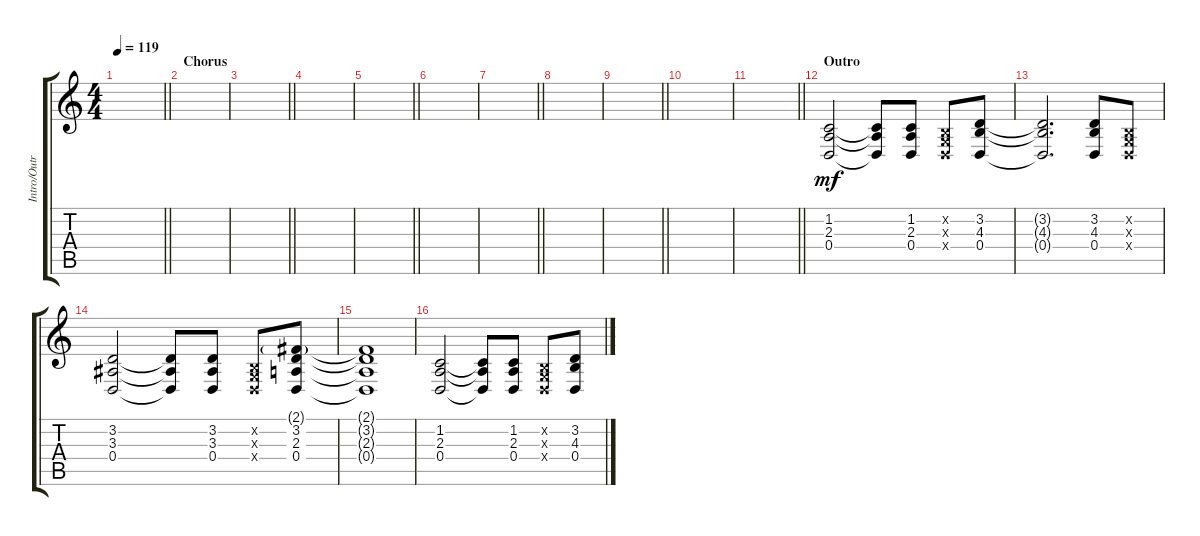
\track ("Intro/Outro Guitar" "Intro/Outr") {instrument pad4choir}
\staff {score tabs}
\tuning (E4 B3 G3 D3 A2 E2) {hide}
\ts (4 4)
\tempo 119
\clef g2
\barLineRight lightlight
\ks c
|
\section ("" "Chorus")
|
\barLineRight lightlight
|
|
\barLineRight lightlight
|
|
\barLineRight lightlight
|
|
\barLineRight lightlight
|
|
\barLineRight lightlight
|
\section ("" "Outro")
(1.2 2.3 0.4).2{dy mf instrument electricguitarjazz} (1.2{t} 2.3{t} 0.4{t}).8 (1.2 2.3 0.4).8 (0.2{x} 0.3{x} 0.4{x}).8 (3.2 4.3 0.4).8 |
(3.2{t} 4.3{t} 0.4{t}).2{d} (3.2 4.3 0.4).8 (0.2{x} 0.3{x} 0.4{x}).8 |
(3.2 3.3 0.4).2 (3.2{t} 3.3{t} 0.4{t}).8 (3.2 3.3 0.4).8 (0.2{x} 0.3{x} 0.4{x}).8 (2.1{g} 3.2 2.3 0.4).8 |
(2.1{t} 3.2{t} 2.3{t} 0.4{t}).1 |
(1.2 2.3 0.4).2{instrument electricguitarjazz} (1.2{t} 2.3{t} 0.4{t}).8 (1.2 2.3 0.4).8 (0.2{x} 0.3{x} 0.4{x}).8 (3.2 4.3 0.4).8
